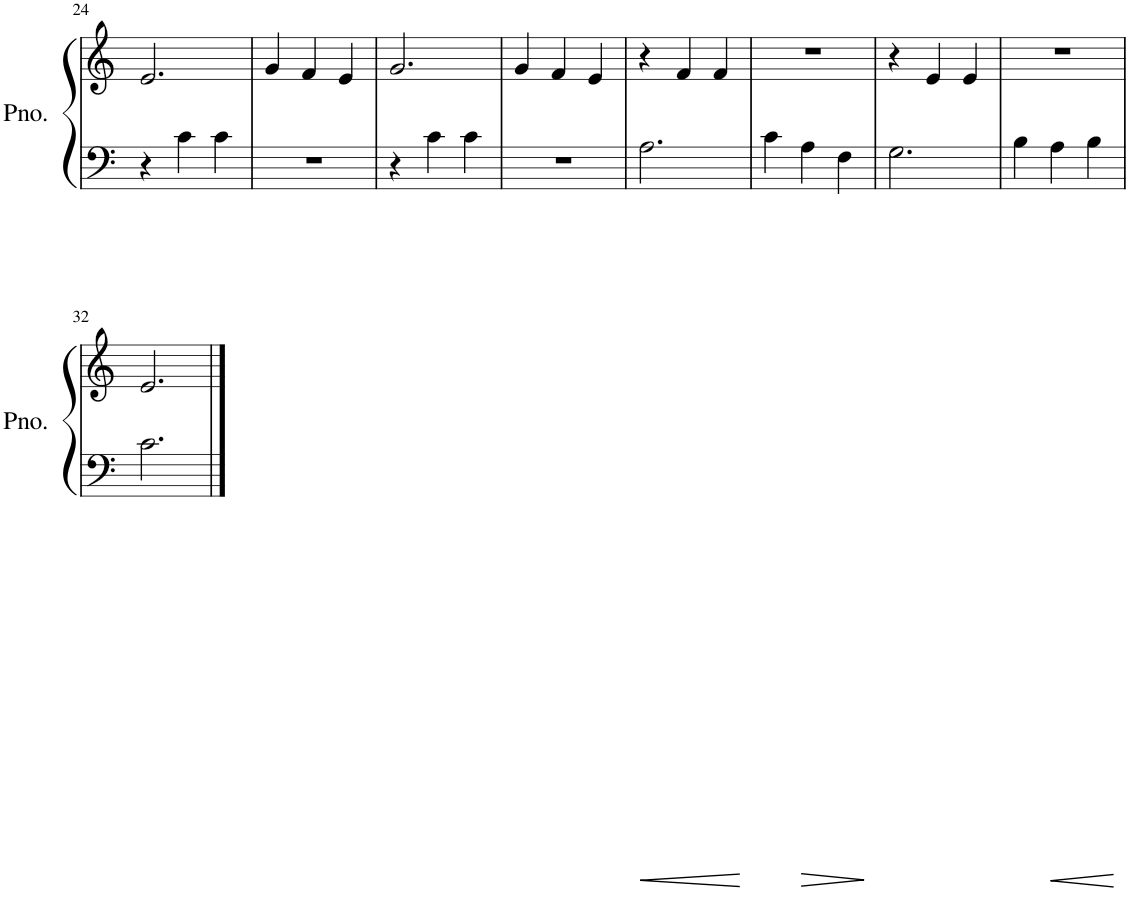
**kern	**kern
*part1	*part1
*staff2	*staff1
*I"Piano	*
*I'Pno.	*
!!LO:PB:g=z
*clefF4	*clefG2
*k[]	*k[]
*M3/4	*M3/4
=24	=24
4r	2.e/
4c\	.
4c\	.
=25	=25
2.r	4g/
.	4f/
.	4e/
=26	=26
4r	2.g/
4c\	.
4c\	.
=27	=27
2.r	4g/
.	4f/
.	4e/
=28	=28
2.A\	4r
.	4f/
.	4f/
=29	=29
4c\	2.r
4A\	.
4F\	.
=30	=30
2.G\	4r
.	4e/
.	4e/
=31	=31
4B\	2.r
4A\	.
4B\	.
!!LO:LB:g=z
=32	=32
2.c\	2.e/
==	==
*-	*-
